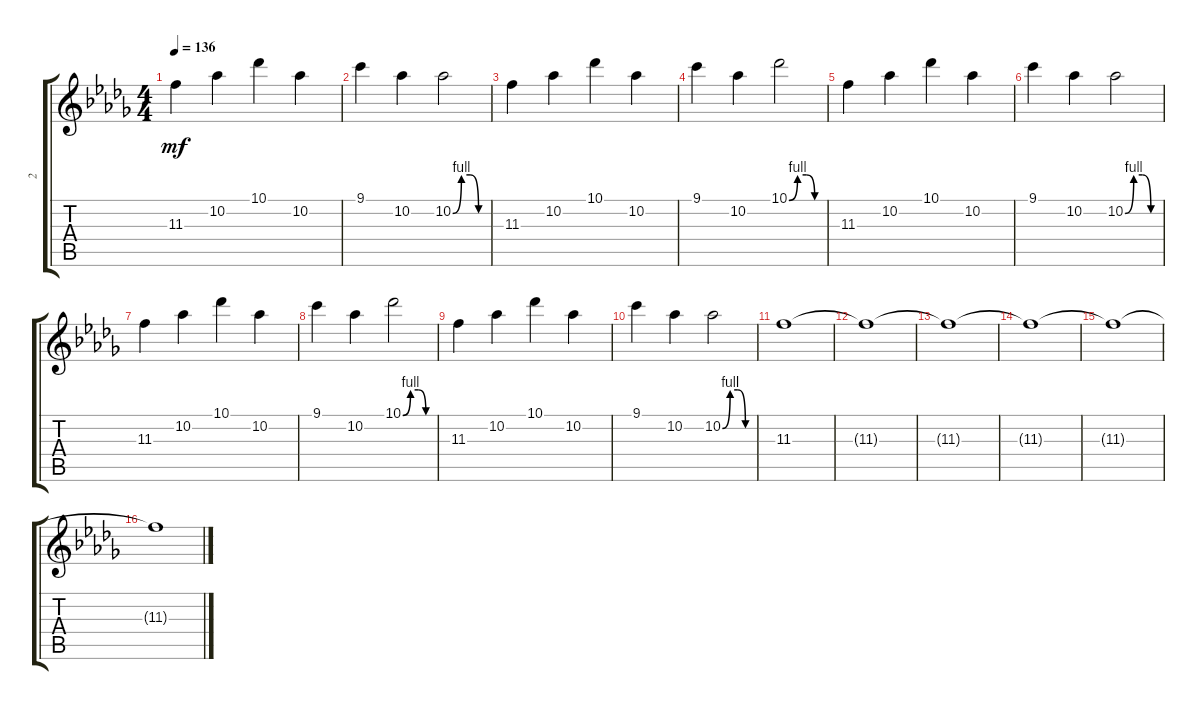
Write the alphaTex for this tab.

\track ("2" "2") {instrument distortionguitar}
\staff {score tabs}
\tuning (Eb4 Bb3 Gb3 Db3 Ab2 Db2) {hide}
\ts (4 4)
\tempo 136
\clef g2
\ks db
11.3.4{dy mf} 10.2.4 10.1.4 10.2.4 |
9.1.4 10.2.4 10.2{be (custom 0 0 15 4 30 4 45 0 60 0)}.2 |
11.3.4 10.2.4 10.1.4 10.2.4 |
9.1.4 10.2.4 10.1{be (custom 0 0 15 4 30 4 45 0 60 0)}.2 |
11.3.4 10.2.4 10.1.4 10.2.4 |
9.1.4 10.2.4 10.2{be (custom 0 0 15 4 30 4 45 0 60 0)}.2 |
11.3.4 10.2.4 10.1.4 10.2.4 |
9.1.4 10.2.4 10.1{be (custom 0 0 15 4 30 4 45 0 60 0)}.2 |
11.3.4 10.2.4 10.1.4 10.2.4 |
9.1.4 10.2.4 10.2{be (custom 0 0 15 4 30 4 45 0 60 0)}.2 |
11.3.1 |
11.3{t}.1 |
11.3{t}.1 |
11.3{t}.1 |
11.3{t}.1 |
11.3{t}.1
